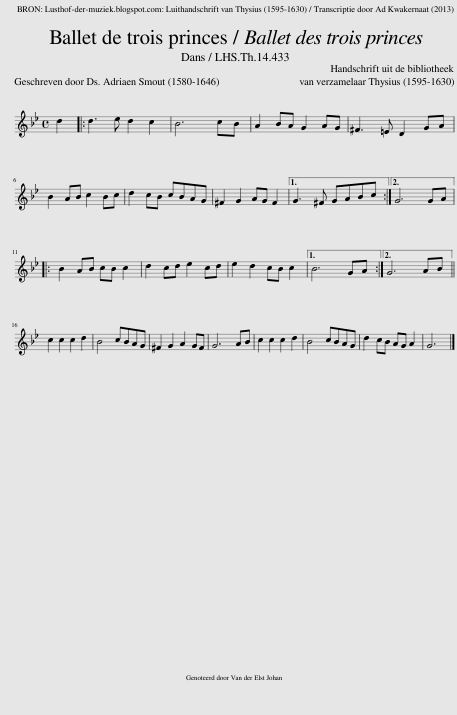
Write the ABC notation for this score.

X:1
L:1/8
Q:1/4=140
M:4/4
I:linebreak $
K:Bb
V:1 treble
V:1
 d2 |: d3 e d2 c2 | B6 cB | A2 BA G2 AG | ^F3 =E D2 GA |$ %5
 B2 AB c2 Bc | d2 cB cBAG | ^F2 G2 AG F2 |1 G3 ^F GABc :|2 G6 GA |:$ %10
 B2 AB cB c2 | d2 cd e2 cd | e2 d2 cB c2 |1 B6 GA :|2 G6 AB ||$ %15
 c2 c2 c2 d2 | B4 cBAG | ^F2 G2 A2 GF | G6 AB | c2 c2 c2 d2 | %20
 B4 cBAG | d2 cB AG A2 | G6 |] %23
